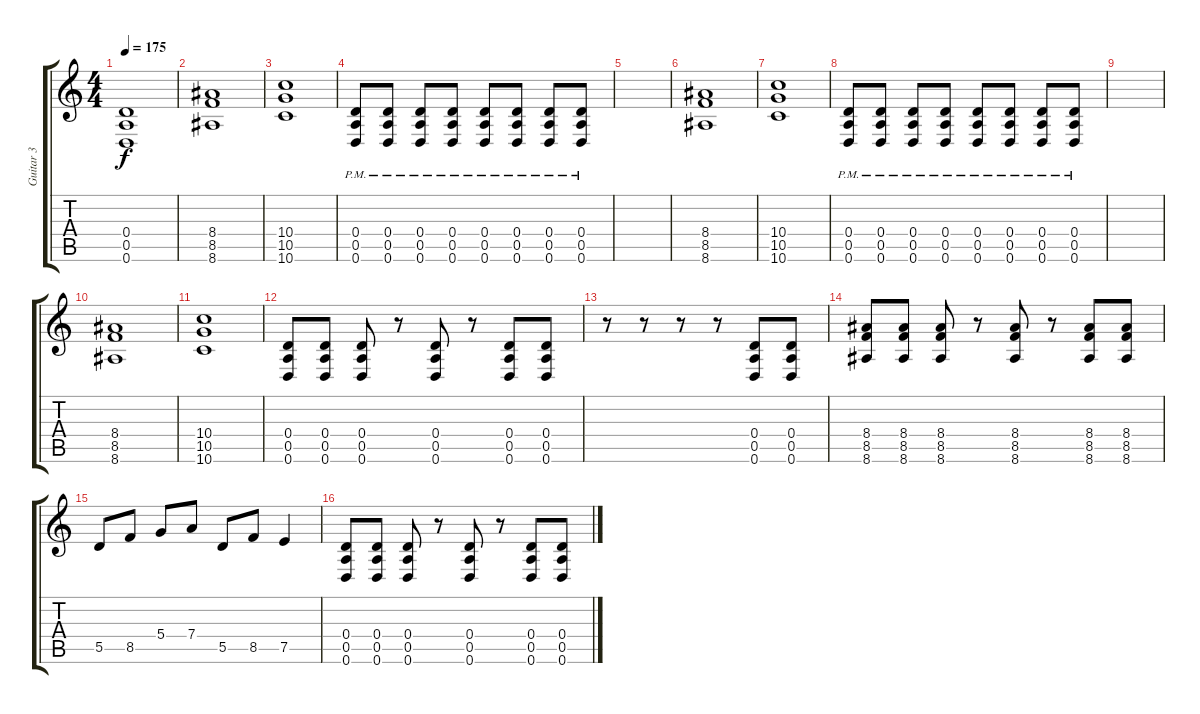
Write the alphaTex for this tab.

\track ("Guitar 3" "Guitar 3") {instrument distortionguitar}
\staff {score tabs}
\tuning (E4 B3 G3 D3 A2 D2) {hide}
\ts (4 4)
\tempo 175
\clef g2
\ks c
(0.4{t} 0.5{t} 0.6{t}).1{dy f} |
(8.4 8.5 8.6).1 |
(10.4 10.5 10.6).1 |
(0.4{pm} 0.5{pm} 0.6{pm}).8 (0.4{pm} 0.5{pm} 0.6{pm}).8 (0.4{pm} 0.5{pm} 0.6{pm}).8 (0.4{pm} 0.5{pm} 0.6{pm}).8 (0.4{pm} 0.5{pm} 0.6{pm}).8 (0.4{pm} 0.5{pm} 0.6{pm}).8 (0.4{pm} 0.5{pm} 0.6{pm}).8 (0.4{pm} 0.5{pm} 0.6{pm}).8 |
|
(8.4 8.5 8.6).1 |
(10.4 10.5 10.6).1 |
(0.4{pm} 0.5{pm} 0.6{pm}).8 (0.4{pm} 0.5{pm} 0.6{pm}).8 (0.4{pm} 0.5{pm} 0.6{pm}).8 (0.4{pm} 0.5{pm} 0.6{pm}).8 (0.4{pm} 0.5{pm} 0.6{pm}).8 (0.4{pm} 0.5{pm} 0.6{pm}).8 (0.4{pm} 0.5{pm} 0.6{pm}).8 (0.4{pm} 0.5{pm} 0.6{pm}).8 |
|
(8.4 8.5 8.6).1 |
(10.4 10.5 10.6).1 |
(0.4 0.5 0.6).8 (0.4 0.5 0.6).8 (0.4 0.5 0.6).8 r.8 (0.4 0.5 0.6).8 r.8 (0.4 0.5 0.6).8 (0.4 0.5 0.6).8 |
r.8 r.8 r.8 r.8 (0.4 0.5 0.6).8 (0.4 0.5 0.6).8 |
(8.4 8.5 8.6).8 (8.4 8.5 8.6).8 (8.4 8.5 8.6).8 r.8 (8.4 8.5 8.6).8 r.8 (8.4 8.5 8.6).8 (8.4 8.5 8.6).8 |
5.5.8 8.5.8 5.4.8 7.4.8 5.5.8 8.5.8 7.5.4 |
(0.4 0.5 0.6).8 (0.4 0.5 0.6).8 (0.4 0.5 0.6).8 r.8 (0.4 0.5 0.6).8 r.8 (0.4 0.5 0.6).8 (0.4 0.5 0.6).8
